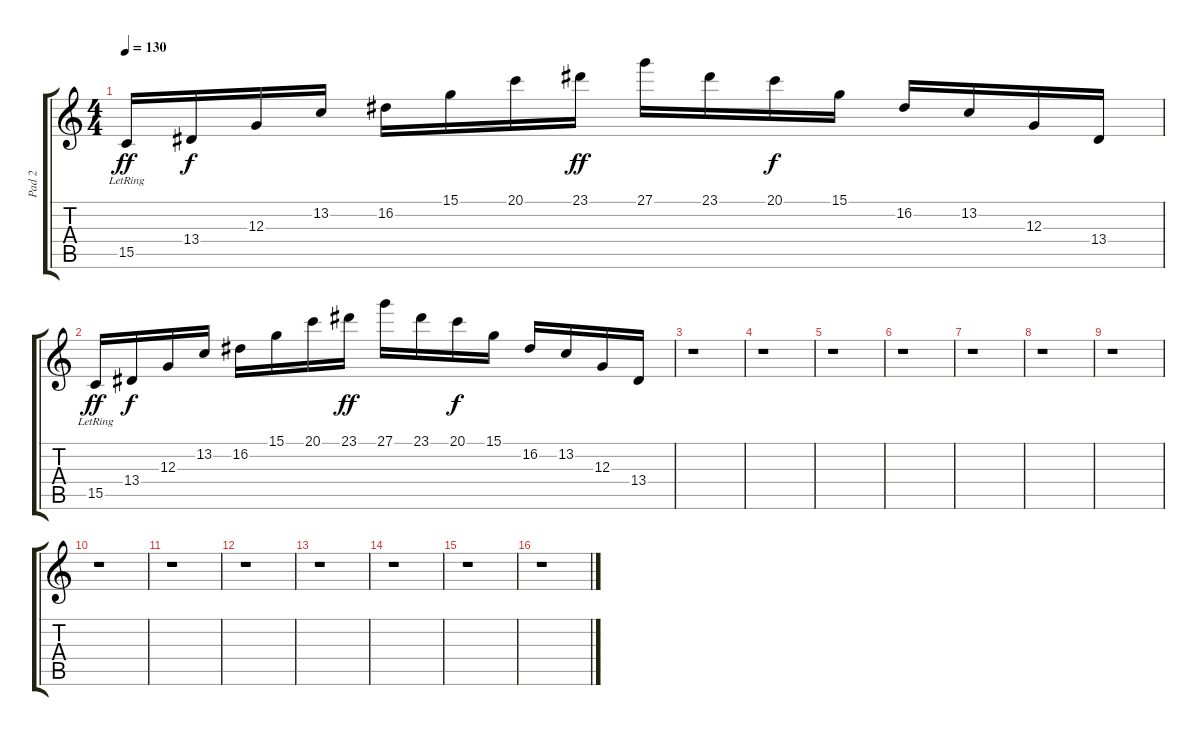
\track ("Pad 2" "Pad 2") {instrument pad3polysynth}
\staff {score tabs}
\tuning (E4 B3 G3 D3 A2 E2) {hide}
\ts (4 4)
\tempo 130
\clef g2
\ks c
15.5{lr}.16{dy ff} 13.4.16{dy f} 12.3.16 13.2.16 16.2.16 15.1.16 20.1.16 23.1.16{dy ff} 27.1.16 23.1.16 20.1.16{dy f} 15.1.16 16.2.16 13.2.16 12.3.16 13.4.16 |
15.5{lr}.16{dy ff} 13.4.16{dy f} 12.3.16 13.2.16 16.2.16 15.1.16 20.1.16 23.1.16{dy ff} 27.1.16 23.1.16 20.1.16{dy f} 15.1.16 16.2.16 13.2.16 12.3.16 13.4.16 |
r.1 |
r.1 |
r.1 |
r.1 |
r.1 |
r.1 |
r.1 |
r.1 |
r.1 |
r.1 |
r.1 |
r.1 |
r.1 |
r.1
